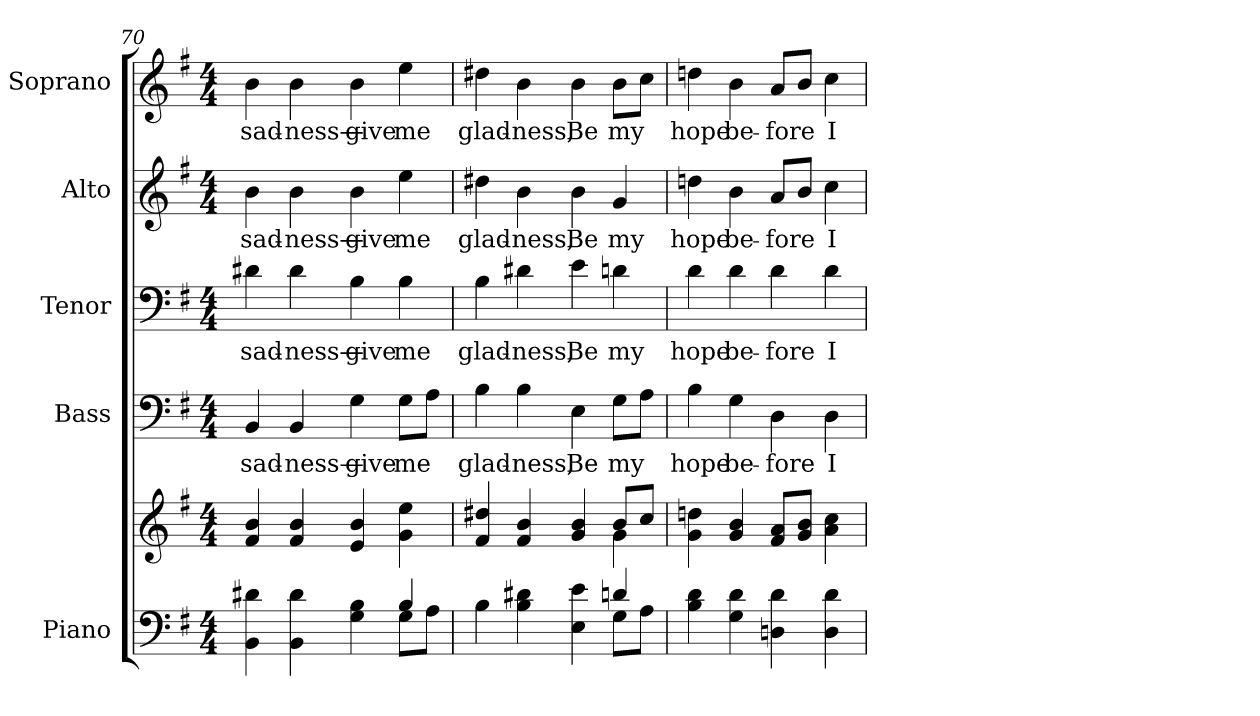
**kern	**kern	**kern	**text	**kern	**text	**kern	**text	**kern	**text
*part5	*part5	*part4	*part4	*part3	*part3	*part2	*part2	*part1	*part1
*staff6	*staff5	*staff4	*staff4	*staff3	*staff3	*staff2	*staff2	*staff1	*staff1
*I"Piano	*	*I"Bass	*	*I"Tenor	*	*I"Alto	*	*I"Soprano	*
*I'Pno.	*	*I'B.	*	*I'T.	*	*I'A.	*	*I'S.	*
!!LO:PB:g=z
*clefF4	*clefG2	*clefF4	*	*clefF4	*	*clefG2	*	*clefG2	*
*k[f#]	*k[f#]	*k[f#]	*	*k[f#]	*	*k[f#]	*	*k[f#]	*
*G:	*G:	*G:	*	*G:	*	*G:	*	*G:	*
*M4/4	*M4/4	*M4/4	*	*M4/4	*	*M4/4	*	*M4/4	*
=70	=70	=70	=70	=70	=70	=70	=70	=70	=70
*^	*	*	*	*	*	*	*	*	*
!	!	!	!	!LO:LY:b:color=#000000	!	!	!	!	!	!
!	!	!	!	!	!	!LO:LY:b:color=#000000	!	!	!	!
!	!	!	!	!	!	!	!	!LO:LY:b:color=#000000	!	!
!	!	!	!	!	!	!	!	!	!	!LO:LY:b:color=#000000
4BBi\ 4d#Xi	2ryy	4f#i/ 4bi	4BBi/	sad-	4d#Xi\	sad-	4bi\	sad-	4bi\	sad-
!	!	!	!	!LO:LY:b:color=#000000	!	!	!	!	!	!
!	!	!	!	!	!	!LO:LY:b:color=#000000	!	!	!	!
!	!	!	!	!	!	!	!	!LO:LY:b:color=#000000	!	!
!	!	!	!	!	!	!	!	!	!	!LO:LY:b:color=#000000
4BBi\ 4d#i	.	4f#i/ 4bi	4BBi/	-ness—	4d#i\	-ness—	4bi\	-ness—	4bi\	-ness—
!	!	!	!	!LO:LY:b:color=#000000	!	!	!	!	!	!
!	!	!	!	!	!	!LO:LY:b:color=#000000	!	!	!	!
!	!	!	!	!	!	!	!	!LO:LY:b:color=#000000	!	!
!	!	!	!	!	!	!	!	!	!	!LO:LY:b:color=#000000
4Gi\ 4Bi	4ryy	4ei/ 4bi	4Gi\	give	4Bi\	give	4bi\	give	4bi\	give
!	!	!	!	!LO:LY:b:color=#000000	!	!	!	!	!	!
!	!	!	!	!	!	!LO:LY:b:color=#000000	!	!	!	!
!	!	!	!	!	!	!	!	!LO:LY:b:color=#000000	!	!
!	!	!	!	!	!	!	!	!	!	!LO:LY:b:color=#000000
4Bi/	8Gi\L	4gi\ 4eei	8Gi\L	me	4Bi\	me	4eei\	me	4eei\	me
.	8Ai\J	.	8Ai\J	.	.	.	.	.	.	.
=71	=71	=71	=71	=71	=71	=71	=71	=71	=71	=71
*	*	*^	*	*	*	*	*	*	*	*
!	!	!	!	!	!LO:LY:b:color=#000000	!	!	!	!	!	!
!	!	!	!	!	!	!	!LO:LY:b:color=#000000	!	!	!	!
!	!	!	!	!	!	!	!	!	!LO:LY:b:color=#000000	!	!
!	!	!	!	!	!	!	!	!	!	!	!LO:LY:b:color=#000000
4Bi\	2ryy	4f#i/ 4dd#Xi	2ryy	4Bi\	glad-	4Bi\	glad-	4dd#Xi\	glad-	4dd#Xi\	glad-
!	!	!	!	!	!LO:LY:b:color=#000000	!	!	!	!	!	!
!	!	!	!	!	!	!	!LO:LY:b:color=#000000	!	!	!	!
!	!	!	!	!	!	!	!	!	!LO:LY:b:color=#000000	!	!
!	!	!	!	!	!	!	!	!	!	!	!LO:LY:b:color=#000000
4Bi\ 4d#Xi	.	4f#i/ 4bi	.	4Bi\	-ness,	4d#Xi\	-ness,	4bi\	-ness,	4bi\	-ness,
!	!	!	!	!	!LO:LY:b:color=#000000	!	!	!	!	!	!
!	!	!	!	!	!	!	!LO:LY:b:color=#000000	!	!	!	!
!	!	!	!	!	!	!	!	!	!LO:LY:b:color=#000000	!	!
!	!	!	!	!	!	!	!	!	!	!	!LO:LY:b:color=#000000
4Ei\ 4ei	4ryy	4gi/ 4bi	4ryy	4Ei\	Be	4ei\	Be	4bi\	Be	4bi\	Be
!	!	!	!	!	!LO:LY:b:color=#000000	!	!	!	!	!	!
!	!	!	!	!	!	!	!LO:LY:b:color=#000000	!	!	!	!
!	!	!	!	!	!	!	!	!	!LO:LY:b:color=#000000	!	!
!	!	!	!	!	!	!	!	!	!	!	!LO:LY:b:color=#000000
4dni/	8Gi\L	8bi/L	4gi\	8Gi\L	my	4dni\	my	4gi/	my	8bi\L	my
.	8Ai\J	8cci/J	.	8Ai\J	.	.	.	.	.	8cci\J	.
*v	*v	*	*	*	*	*	*	*	*	*	*
*	*v	*v	*	*	*	*	*	*	*	*
=72	=72	=72	=72	=72	=72	=72	=72	=72	=72
*^	*	*	*	*	*	*	*	*	*
!	!	!	!	!LO:LY:b:color=#000000	!	!	!	!	!	!
*v	*v	*	*	*	*	*	*	*	*	*
*^	*	*	*	*	*	*	*	*	*
!	!	!	!	!	!	!LO:LY:b:color=#000000	!	!	!	!
*v	*v	*	*	*	*	*	*	*	*	*
*^	*	*	*	*	*	*	*	*	*
!	!	!	!	!	!	!	!	!LO:LY:b:color=#000000	!	!
*v	*v	*	*	*	*	*	*	*	*	*
*^	*	*	*	*	*	*	*	*	*
!	!	!	!	!	!	!	!	!	!	!LO:LY:b:color=#000000
*v	*v	*	*	*	*	*	*	*	*	*
4Bi\ 4di	4gi\ 4ddni	4Bi\	hope	4di\	hope	4ddni\	hope	4ddni\	hope
!	!	!	!LO:LY:b:color=#000000	!	!	!	!	!	!
!	!	!	!	!	!LO:LY:b:color=#000000	!	!	!	!
!	!	!	!	!	!	!	!LO:LY:b:color=#000000	!	!
!	!	!	!	!	!	!	!	!	!LO:LY:b:color=#000000
4Gi\ 4di	4gi/ 4bi	4Gi\	be-	4di\	be-	4bi\	be-	4bi\	be-
!	!	!	!LO:LY:b:color=#000000	!	!	!	!	!	!
!	!	!	!	!	!LO:LY:b:color=#000000	!	!	!	!
!	!	!	!	!	!	!	!LO:LY:b:color=#000000	!	!
!	!	!	!	!	!	!	!	!	!LO:LY:b:color=#000000
4Dni\ 4di	8f#i/ 8aiL	4Di\	-fore	4di\	-fore	8ai/L	-fore	8ai/L	-fore
.	8gi/ 8biJ	.	.	.	.	8bi/J	.	8bi/J	.
!	!	!	!LO:LY:b:color=#000000	!	!	!	!	!	!
!	!	!	!	!	!LO:LY:b:color=#000000	!	!	!	!
!	!	!	!	!	!	!	!LO:LY:b:color=#000000	!	!
!	!	!	!	!	!	!	!	!	!LO:LY:b:color=#000000
4Di\ 4di	4ai\ 4cci	4Di\	I	4di\	I	4cci\	I	4cci\	I
=	=	=	=	=	=	=	=	=	=
*-	*-	*-	*-	*-	*-	*-	*-	*-	*-
